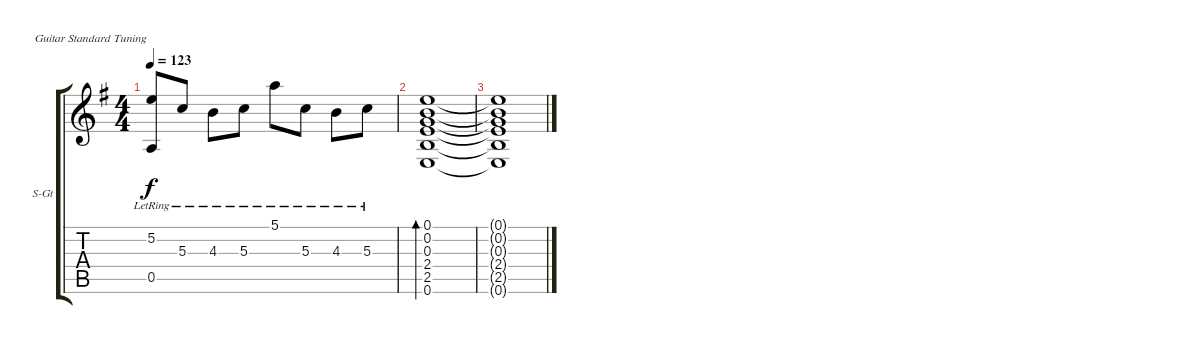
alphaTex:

\bracketExtendMode groupsimilarinstruments
\firstSystemTrackNameOrientation horizontal
\otherSystemsTrackNameOrientation horizontal
\track ("Gtr I" "S-Gt") {instrument acousticguitarsteel}
\staff {score tabs}
\tuning (E4 B3 G3 D3 A2 E2)
\ts (4 4)
\tempo 123
\clef g2
\ks eminor
(5.2{lr} 0.5{lr}).8{dy f} 5.3{lr}.8 4.3{lr}.8 5.3{lr}.8 5.1{lr}.8 5.3{lr}.8 4.3{lr}.8 5.3{lr}.8 |
(0.1 0.2 0.3 2.4 2.5 0.6).1{bd 120} |
(0.1{t} 0.2{t} 0.3{t} 2.4{t} 2.5{t} 0.6{t}).1
